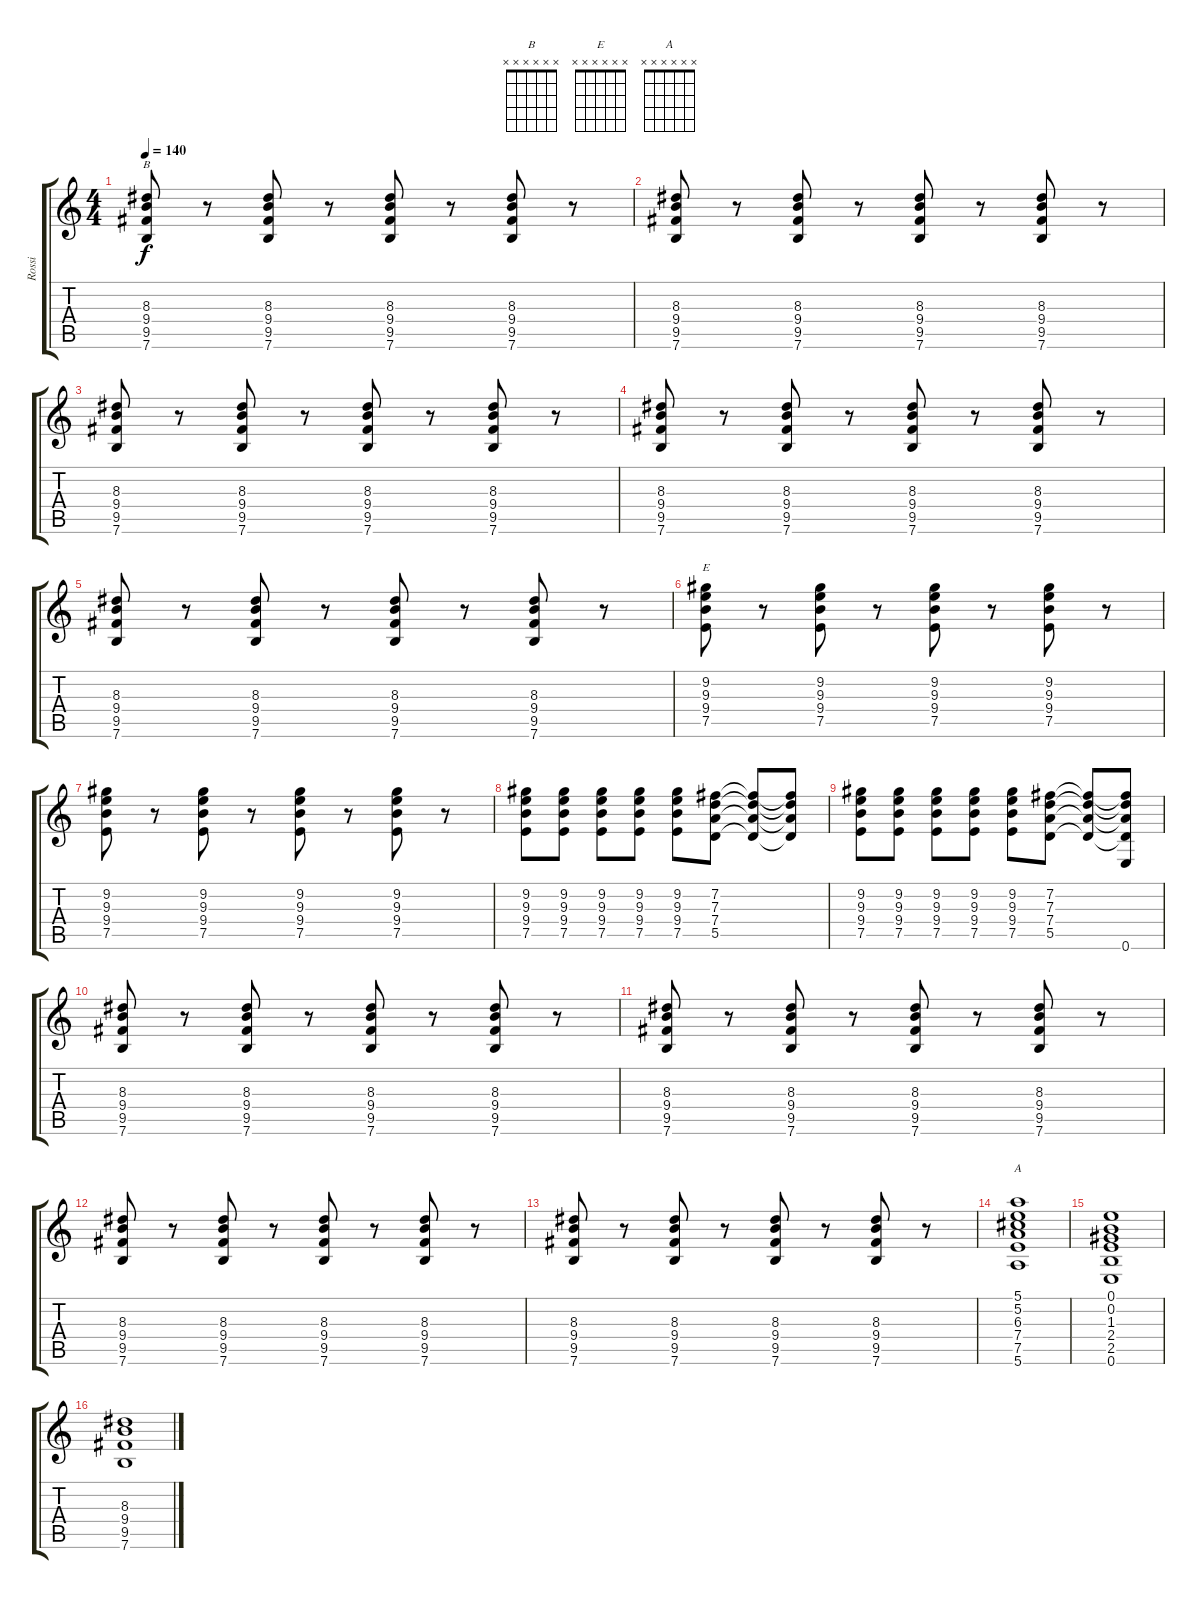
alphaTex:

\track ("Rossi" "Rossi") {instrument overdrivenguitar}
\staff {score tabs}
\tuning (E4 B3 G3 D3 A2 E2) {hide}
\chord ("B" x x x x x x)
\chord ("E" x x x x x x)
\chord ("A" x x x x x x)
\ts (4 4)
\tempo 140
\clef g2
\ks c
(8.3 9.4 9.5 7.6).8{ch "B" dy f} r.8 (8.3 9.4 9.5 7.6).8 r.8 (8.3 9.4 9.5 7.6).8 r.8 (8.3 9.4 9.5 7.6).8 r.8 |
(8.3 9.4 9.5 7.6).8 r.8 (8.3 9.4 9.5 7.6).8 r.8 (8.3 9.4 9.5 7.6).8 r.8 (8.3 9.4 9.5 7.6).8 r.8 |
(8.3 9.4 9.5 7.6).8 r.8 (8.3 9.4 9.5 7.6).8 r.8 (8.3 9.4 9.5 7.6).8 r.8 (8.3 9.4 9.5 7.6).8 r.8 |
(8.3 9.4 9.5 7.6).8 r.8 (8.3 9.4 9.5 7.6).8 r.8 (8.3 9.4 9.5 7.6).8 r.8 (8.3 9.4 9.5 7.6).8 r.8 |
(8.3 9.4 9.5 7.6).8 r.8 (8.3 9.4 9.5 7.6).8 r.8 (8.3 9.4 9.5 7.6).8 r.8 (8.3 9.4 9.5 7.6).8 r.8 |
(9.2 9.3 9.4 7.5).8{ch "E"} r.8 (9.2 9.3 9.4 7.5).8 r.8 (9.2 9.3 9.4 7.5).8 r.8 (9.2 9.3 9.4 7.5).8 r.8 |
(9.2 9.3 9.4 7.5).8 r.8 (9.2 9.3 9.4 7.5).8 r.8 (9.2 9.3 9.4 7.5).8 r.8 (9.2 9.3 9.4 7.5).8 r.8 |
(9.2 9.3 9.4 7.5).8 (9.2 9.3 9.4 7.5).8 (9.2 9.3 9.4 7.5).8 (9.2 9.3 9.4 7.5).8 (9.2 9.3 9.4 7.5).8 (7.2 7.3 7.4 5.5).8 (7.2{t} 7.3{t} 7.4{t} 5.5{t}).8 (7.2{t} 7.3{t} 7.4{t} 5.5{t}).8 |
(9.2 9.3 9.4 7.5).8 (9.2 9.3 9.4 7.5).8 (9.2 9.3 9.4 7.5).8 (9.2 9.3 9.4 7.5).8 (9.2 9.3 9.4 7.5).8 (7.2 7.3 7.4 5.5).8 (7.2{t} 7.3{t} 7.4{t} 5.5{t}).8 (7.2{t} 7.3{t} 7.4{t} 5.5{t} 0.6).8 |
(8.3 9.4 9.5 7.6).8 r.8 (8.3 9.4 9.5 7.6).8 r.8 (8.3 9.4 9.5 7.6).8 r.8 (8.3 9.4 9.5 7.6).8 r.8 |
(8.3 9.4 9.5 7.6).8 r.8 (8.3 9.4 9.5 7.6).8 r.8 (8.3 9.4 9.5 7.6).8 r.8 (8.3 9.4 9.5 7.6).8 r.8 |
(8.3 9.4 9.5 7.6).8 r.8 (8.3 9.4 9.5 7.6).8 r.8 (8.3 9.4 9.5 7.6).8 r.8 (8.3 9.4 9.5 7.6).8 r.8 |
(8.3 9.4 9.5 7.6).8 r.8 (8.3 9.4 9.5 7.6).8 r.8 (8.3 9.4 9.5 7.6).8 r.8 (8.3 9.4 9.5 7.6).8 r.8 |
(5.1 5.2 6.3 7.4 7.5 5.6).1{ch "A"} |
(0.1 0.2 1.3 2.4 2.5 0.6).1 |
(8.3 9.4 9.5 7.6).1
